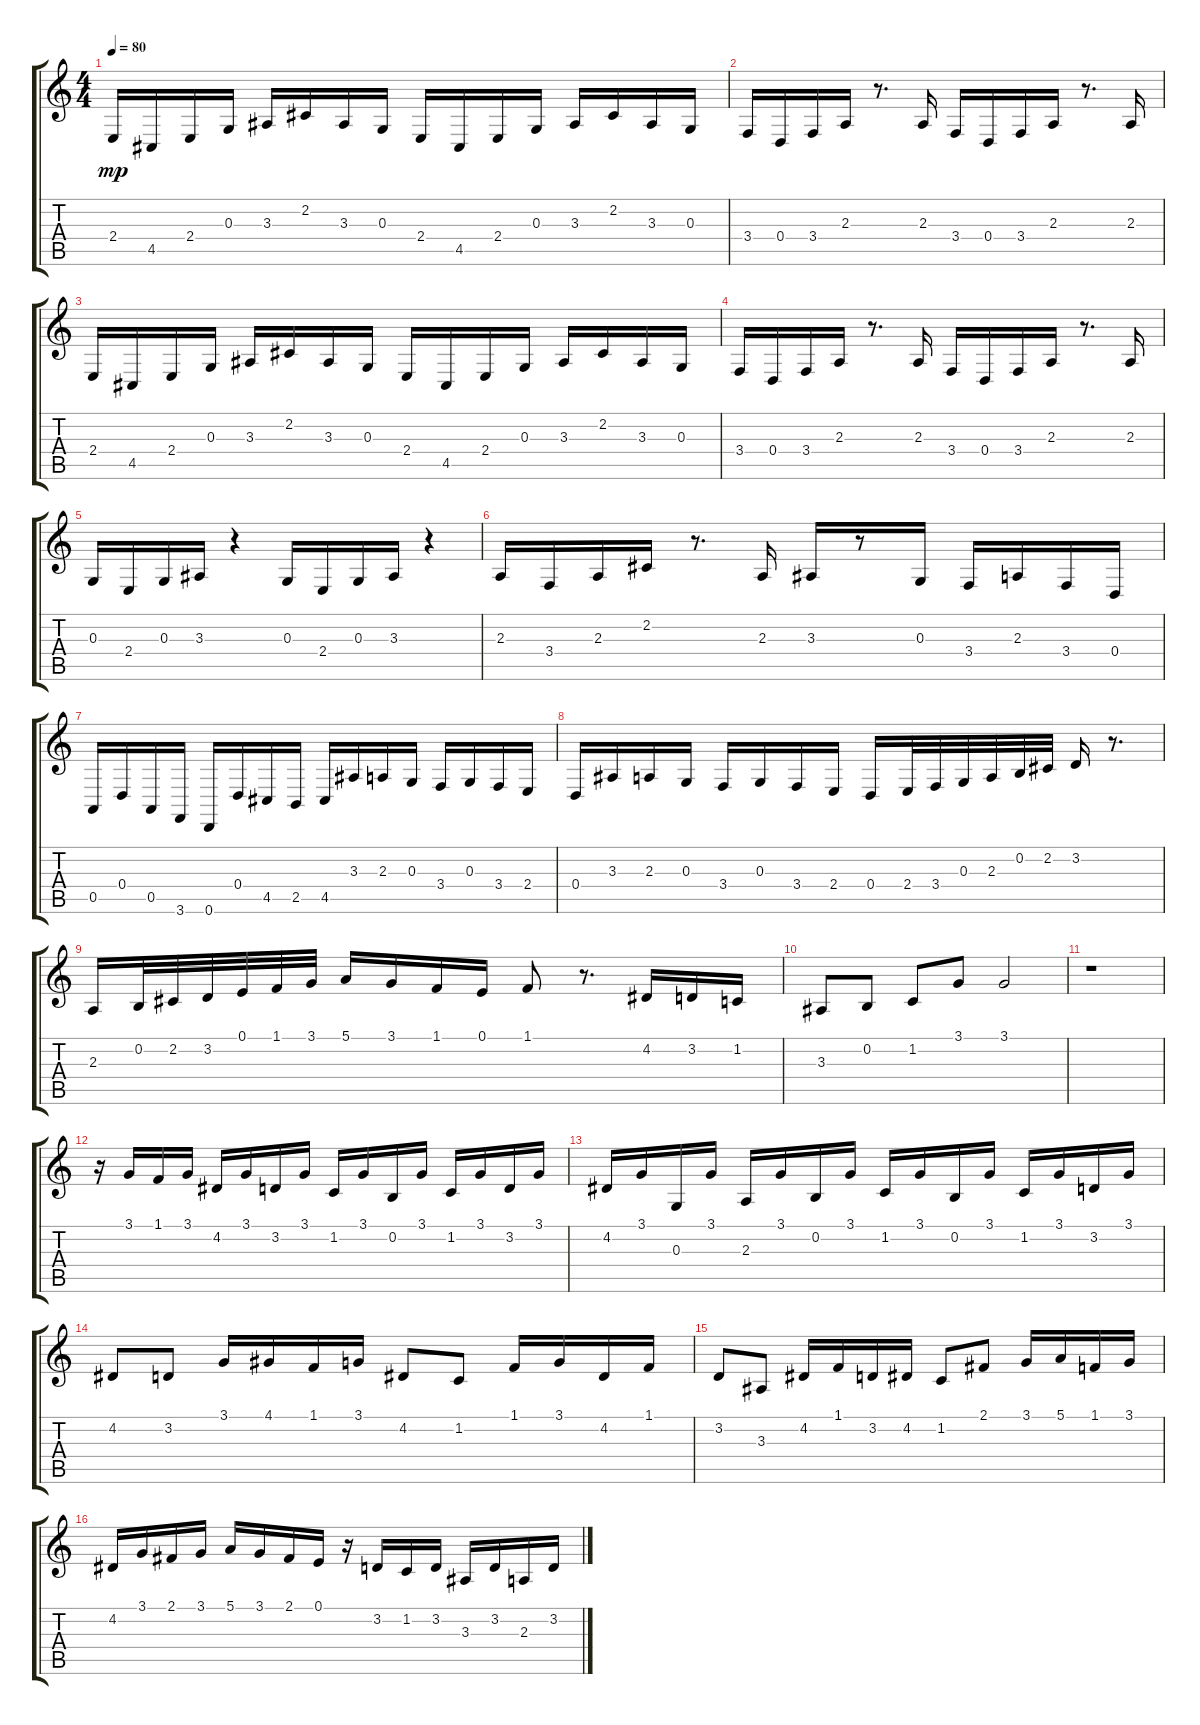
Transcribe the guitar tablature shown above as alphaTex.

\track "" {instrument churchorgan}
\staff {score tabs}
\tuning (E4 B3 G3 D3 A2 D2) {hide}
\ts (4 4)
\tempo 80
\clef g2
\ks c
2.4.16{dy mp} 4.5.16 2.4.16 0.3.16 3.3.16 2.2.16 3.3.16 0.3.16 2.4.16 4.5.16 2.4.16 0.3.16 3.3.16 2.2.16 3.3.16 0.3.16 |
3.4.16 0.4.16 3.4.16 2.3.16 r.8{d} 2.3.16 3.4.16 0.4.16 3.4.16 2.3.16 r.8{d} 2.3.16 |
2.4.16 4.5.16 2.4.16 0.3.16 3.3.16 2.2.16 3.3.16 0.3.16 2.4.16 4.5.16 2.4.16 0.3.16 3.3.16 2.2.16 3.3.16 0.3.16 |
3.4.16 0.4.16 3.4.16 2.3.16 r.8{d} 2.3.16 3.4.16 0.4.16 3.4.16 2.3.16 r.8{d} 2.3.16 |
0.3.16 2.4.16 0.3.16 3.3.16 r.4 0.3.16 2.4.16 0.3.16 3.3.16 r.4 |
2.3.16 3.4.16 2.3.16 2.2.16 r.8{d} 2.3.16 3.3.16 r.8 0.3.16 3.4.16 2.3.16 3.4.16 0.4.16 |
0.5.16 0.4.16 0.5.16 3.6.16 0.6.16 0.4.16 4.5.16 2.5.16 4.5.16 3.3.16 2.3.16 0.3.16 3.4.16 0.3.16 3.4.16 2.4.16 |
0.4.16 3.3.16 2.3.16 0.3.16 3.4.16 0.3.16 3.4.16 2.4.16 0.4.16 2.4.32 3.4.32 0.3.32 2.3.32 0.2.32 2.2.32 3.2.16 r.8{d} |
2.3.16 0.2.32 2.2.32 3.2.32 0.1.32 1.1.32 3.1.32 5.1.16 3.1.16 1.1.16 0.1.16 1.1.8 r.8{d} 4.2.16 3.2.16 1.2.16 |
3.3.8 0.2.8 1.2.8 3.1.8 3.1.2 |
r.1 |
r.16 3.1.16 1.1.16 3.1.16 4.2.16 3.1.16 3.2.16 3.1.16 1.2.16 3.1.16 0.2.16 3.1.16 1.2.16 3.1.16 3.2.16 3.1.16 |
4.2.16 3.1.16 0.3.16 3.1.16 2.3.16 3.1.16 0.2.16 3.1.16 1.2.16 3.1.16 0.2.16 3.1.16 1.2.16 3.1.16 3.2.16 3.1.16 |
4.2.8 3.2.8 3.1.16 4.1.16 1.1.16 3.1.16 4.2.8 1.2.8 1.1.16 3.1.16 4.2.16 1.1.16 |
3.2.8 3.3.8 4.2.16 1.1.16 3.2.16 4.2.16 1.2.8 2.1.8 3.1.16 5.1.16 1.1.16 3.1.16 |
4.2.16 3.1.16 2.1.16 3.1.16 5.1.16 3.1.16 2.1.16 0.1.16 r.16 3.2.16 1.2.16 3.2.16 3.3.16 3.2.16 2.3.16 3.2.16
